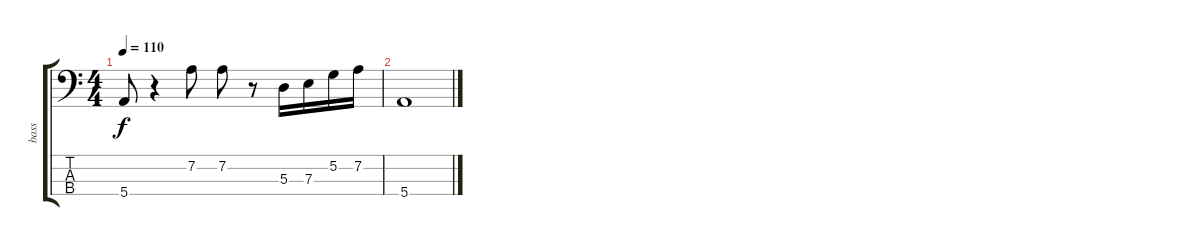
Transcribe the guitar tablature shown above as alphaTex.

\track ("bass" "bass") {instrument electricbassfinger}
\staff {score tabs}
\tuning (G2 D2 A1 E1) {hide}
\ts (4 4)
\tempo 110
\clef f4
\ks aminor
5.4.8{dy f} r.4 7.2.8 7.2.8 r.8 5.3.16 7.3.16 5.2.16 7.2.16 |
5.4.1
